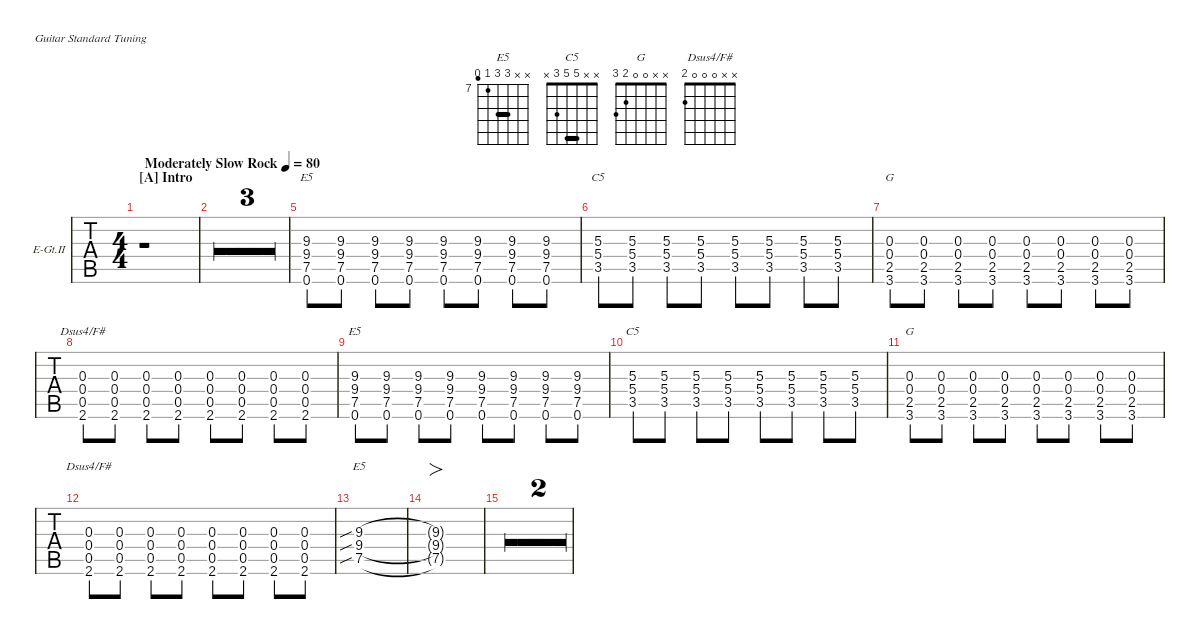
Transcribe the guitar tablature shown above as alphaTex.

\hideDynamics
\bracketExtendMode nobrackets
\firstSystemTrackNameOrientation horizontal
\otherSystemsTrackNameOrientation horizontal
\track ("E.Guitar II (Left)" "E-Gt.II") {multiBarRest instrument distortionguitar}
\staff {tabs}
\tuning (E4 B3 G3 D3 A2 E2)
\chord ("E5" x x 9 9 7 6) {firstfret 7 barre 9}
\chord ("C5" x x 5 5 3 x) {barre 5}
\chord ("G" x x 0 0 2 3)
\chord ("Dsus4/F#" x x 0 0 0 2)
\ts (4 4)
\section ("A" "Intro")
\tempo (80 "Moderately Slow Rock")
\clef g2
\ks g
r.1{dy mp instrument distortionguitar} |
r.1 |
r.1 |
r.1 |
(0.6 7.5 9.4 9.3).8{ch "E5"} (0.6 7.5 9.4 9.3).8 (0.6 7.5 9.4 9.3).8 (0.6 7.5 9.4 9.3).8 (0.6 7.5 9.4 9.3).8 (0.6 7.5 9.4 9.3).8 (0.6 7.5 9.4 9.3).8 (0.6 7.5 9.4 9.3).8 |
(3.5 5.4 5.3).8{ch "C5"} (3.5 5.4 5.3).8 (3.5 5.4 5.3).8 (3.5 5.4 5.3).8 (3.5 5.4 5.3).8 (3.5 5.4 5.3).8 (3.5 5.4 5.3).8 (3.5 5.4 5.3).8 |
(3.6 2.5 0.4 0.3).8{ch "G"} (3.6 2.5 0.4 0.3).8 (3.6 2.5 0.4 0.3).8 (3.6 2.5 0.4 0.3).8 (3.6 2.5 0.4 0.3).8 (3.6 2.5 0.4 0.3).8 (3.6 2.5 0.4 0.3).8 (3.6 2.5 0.4 0.3).8 |
(2.6 0.5 0.4 0.3).8{ch "Dsus4/F#"} (2.6 0.5 0.4 0.3).8 (2.6 0.5 0.4 0.3).8 (2.6 0.5 0.4 0.3).8 (2.6 0.5 0.4 0.3).8 (2.6 0.5 0.4 0.3).8 (2.6 0.5 0.4 0.3).8 (2.6 0.5 0.4 0.3).8 |
(0.6 7.5 9.4 9.3).8{ch "E5"} (0.6 7.5 9.4 9.3).8 (0.6 7.5 9.4 9.3).8 (0.6 7.5 9.4 9.3).8 (0.6 7.5 9.4 9.3).8 (0.6 7.5 9.4 9.3).8 (0.6 7.5 9.4 9.3).8 (0.6 7.5 9.4 9.3).8 |
(3.5 5.4 5.3).8{ch "C5"} (3.5 5.4 5.3).8 (3.5 5.4 5.3).8 (3.5 5.4 5.3).8 (3.5 5.4 5.3).8 (3.5 5.4 5.3).8 (3.5 5.4 5.3).8 (3.5 5.4 5.3).8 |
(3.6 2.5 0.4 0.3).8{ch "G"} (3.6 2.5 0.4 0.3).8 (3.6 2.5 0.4 0.3).8 (3.6 2.5 0.4 0.3).8 (3.6 2.5 0.4 0.3).8 (3.6 2.5 0.4 0.3).8 (3.6 2.5 0.4 0.3).8 (3.6 2.5 0.4 0.3).8 |
(2.6 0.5 0.4 0.3).8{ch "Dsus4/F#"} (2.6 0.5 0.4 0.3).8 (2.6 0.5 0.4 0.3).8 (2.6 0.5 0.4 0.3).8 (2.6 0.5 0.4 0.3).8 (2.6 0.5 0.4 0.3).8 (2.6 0.5 0.4 0.3).8 (2.6 0.5 0.4 0.3).8 |
(7.5{sib} 9.4{sib} 9.3{sib}).1{ch "E5" dy mf} |
(9.3{t} 9.4{t} 7.5{t}).1{fo} |
r.1 |
r.1
